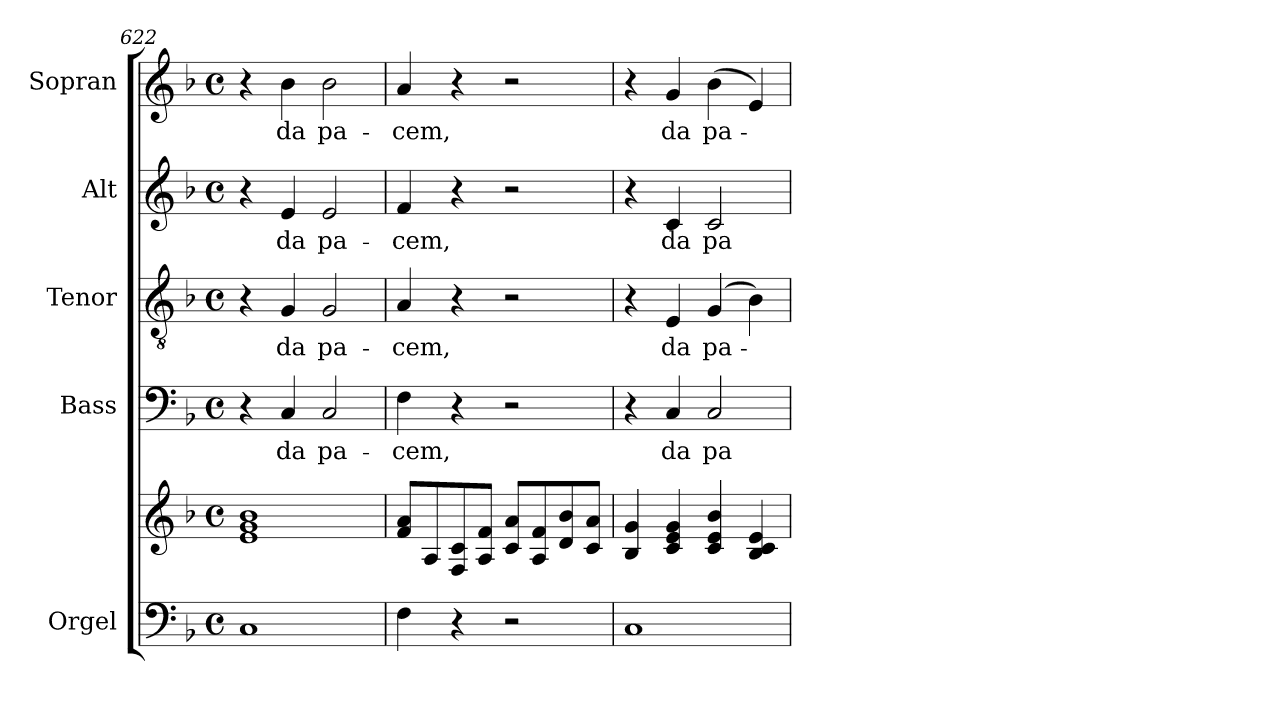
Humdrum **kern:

**kern	**kern	**kern	**text	**kern	**text	**kern	**text	**kern	**text
*part5	*part5	*part4	*part4	*part3	*part3	*part2	*part2	*part1	*part1
*staff6	*staff5	*staff4	*staff4	*staff3	*staff3	*staff2	*staff2	*staff1	*staff1
*I"Orgel	*	*I"Bass	*	*I"Tenor	*	*I"Alt	*	*I"Sopran	*
*I'Org.	*	*I'B	*	*I'T	*	*I'A	*	*I'S	*
*clefF4	*clefG2	*clefF4	*	*clefGv2	*	*clefG2	*	*clefG2	*
*k[b-]	*k[b-]	*k[b-]	*	*k[b-]	*	*k[b-]	*	*k[b-]	*
*F:	*F:	*F:	*	*F:	*	*F:	*	*F:	*
*M4/4	*M4/4	*M4/4	*	*M4/4	*	*M4/4	*	*M4/4	*
*met(c)	*met(c)	*met(c)	*	*met(c)	*	*met(c)	*	*met(c)	*
=622	=622	=622	=622	=622	=622	=622	=622	=622	=622
1C	1e 1g 1b-	4r	.	4r	.	4r	.	4r	.
!	!	!	!LO:LY:b	!	!LO:LY:b	!	!LO:LY:b	!	!LO:LY:b
.	.	4C/	da	4G/	da	4e/	da	4b-\	da
!	!	!	!LO:LY:b	!	!LO:LY:b	!	!LO:LY:b	!	!LO:LY:b
.	.	2C/	pa-	2G/	pa-	2e/	pa-	2b-\	pa-
=623	=623	=623	=623	=623	=623	=623	=623	=623	=623
!	!	!	!LO:LY:b	!	!LO:LY:b	!	!LO:LY:b	!	!LO:LY:b
4F\	8f/ 8a/L	4F\	-cem,	4A/	-cem,	4f/	-cem,	4a/	-cem,
.	8A/	.	.	.	.	.	.	.	.
4r	8F/ 8c/	4r	.	4r	.	4r	.	4r	.
.	8A/ 8f/J	.	.	.	.	.	.	.	.
2r	8c/ 8a/L	2r	.	2r	.	2r	.	2r	.
.	8A/ 8f/	.	.	.	.	.	.	.	.
.	8d/ 8b-/	.	.	.	.	.	.	.	.
.	8c/ 8a/J	.	.	.	.	.	.	.	.
!!LO:PB:g=z
=624	=624	=624	=624	=624	=624	=624	=624	=624	=624
1C	4B-/ 4g/	4r	.	4r	.	4r	.	4r	.
!	!	!	!LO:LY:b	!	!LO:LY:b	!	!LO:LY:b	!	!LO:LY:b
.	4c/ 4e/ 4g/	4C/	da	4E/	da	4c/	da	4g/	da
!	!	!	!LO:LY:b	!	!LO:LY:b	!	!LO:LY:b	!	!LO:LY:b
.	4c/ 4e/ 4b-/	2C/	pa-	(4G/	pa-	2c/	pa-	(>4b-\	pa-
.	4B-/ 4c/ 4e/	.	.	4B-\)	.	.	.	4e/)	.
=	=	=	=	=	=	=	=	=	=
*-	*-	*-	*-	*-	*-	*-	*-	*-	*-
